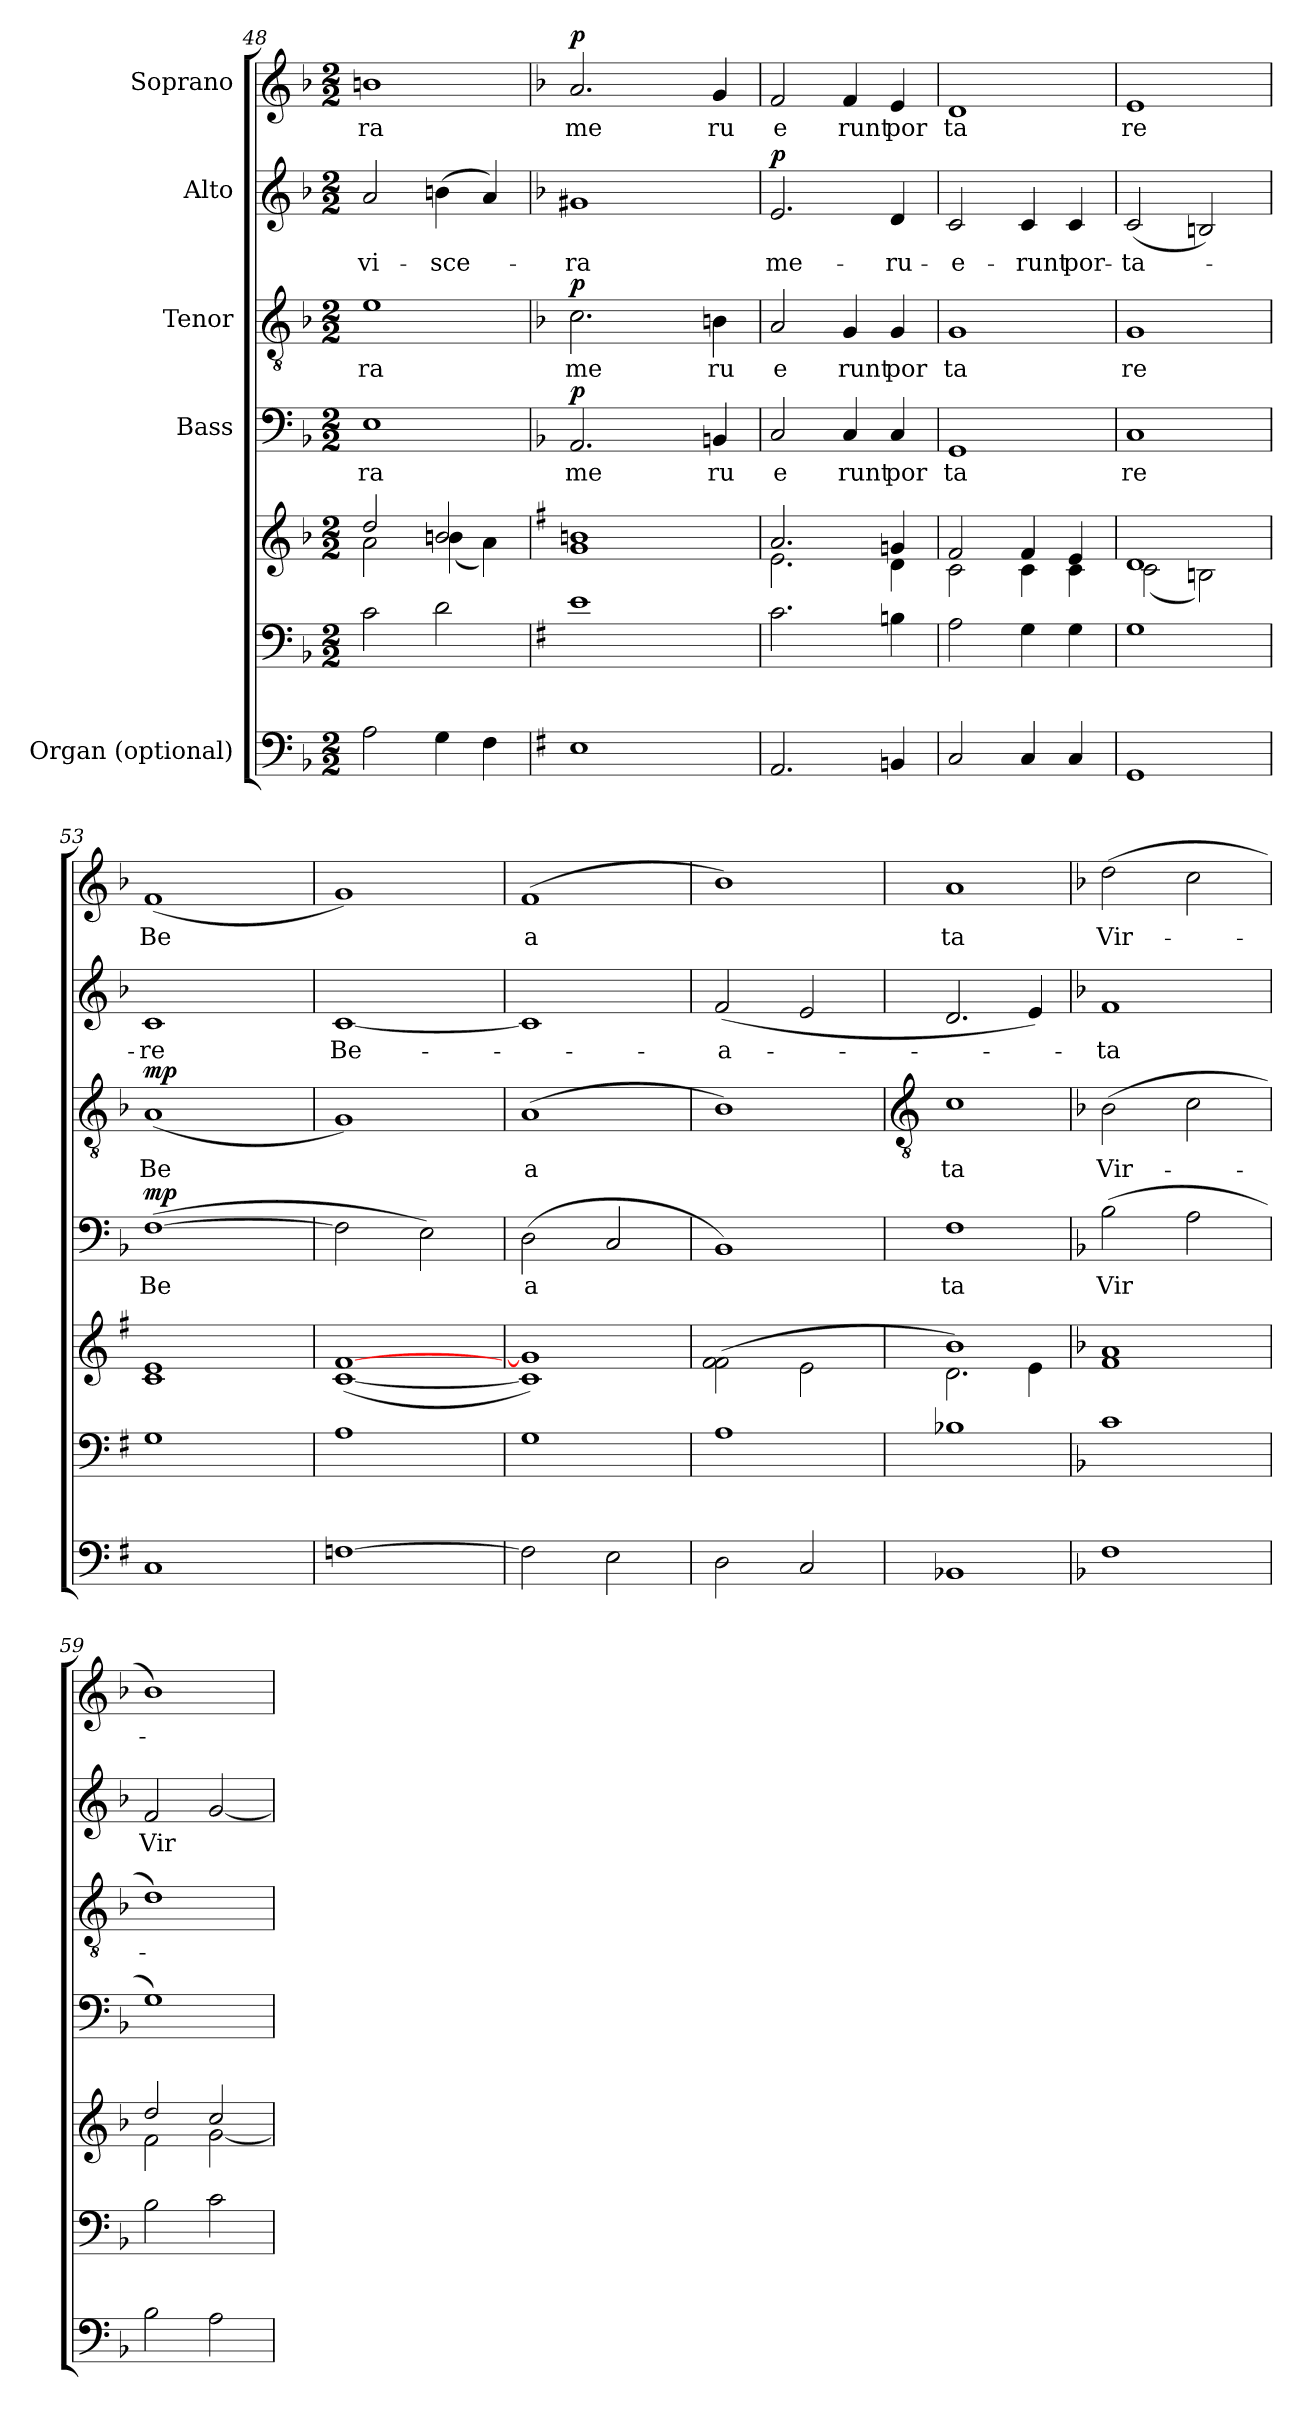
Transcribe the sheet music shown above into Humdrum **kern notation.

**kern	**kern	**kern	**kern	**text	**dynam	**kern	**text	**dynam	**kern	**text	**dynam	**kern	**text	**dynam
*part5	*part5	*part5	*part4	*part4	*part4	*part3	*part3	*part3	*part2	*part2	*part2	*part1	*part1	*part1
*staff7	*staff6	*staff5	*staff4	*staff4	*staff4	*staff3	*staff3	*staff3	*staff2	*staff2	*staff2	*staff1	*staff1	*staff1
*I"Organ (optional)	*	*	*I"Bass	*	*	*I"Tenor	*	*	*I"Alto	*	*	*I"Soprano	*	*
*clefF4	*clefF4	*clefG2	*clefF4	*	*	*clefGv2	*	*	*clefG2	*	*	*clefG2	*	*
*k[b-]	*k[b-]	*k[b-]	*k[b-]	*	*	*k[b-]	*	*	*k[b-]	*	*	*k[b-]	*	*
*F:	*F:	*F:	*F:	*	*	*F:	*	*	*F:	*	*	*F:	*	*
*M2/2	*M2/2	*M2/2	*M2/2	*	*	*M2/2	*	*	*M2/2	*	*	*M2/2	*	*
=48	=48	=48	=48	=48	=48	=48	=48	=48	=48	=48	=48	=48	=48	=48
*	*	*^	*	*	*	*	*	*	*	*	*	*	*	*
!	!	!	!	!	!LO:LY:b	!	!	!LO:LY:b	!	!	!LO:LY:b	!	!	!LO:LY:b	!
2A\	2c\	2dd/	2a\	1E	ra	.	1e	ra	.	2a/	vi-	.	1bn	ra	.
!	!	!	!	!	!	!	!	!	!	!	!LO:LY:b	!	!	!	!
4G\	2d\	2bn/	(<4bn\	.	.	.	.	.	.	(>4bn\	-sce-	.	.	.	.
4F\	.	.	4a\)	.	.	.	.	.	.	4a/)	.	.	.	.	.
=49	=49	=49	=49	=49	=49	=49	=49	=49	=49	=49	=49	=49	=49	=49	=49
*k[f#]	*k[f#]	*k[f#]	*	*	*	*	*	*	*	*	*	*	*	*	*
*G:	*G:	*G:	*	*	*	*	*	*	*	*	*	*	*	*	*
!	!	!	!	!	!LO:LY:b	!LO:DY:a	!	!LO:LY:b	!LO:DY:a	!	!LO:LY:b	!	!	!LO:LY:b	!LO:DY:a
1E	1e	1g/ 1bn/	4ryy	2.AA/	me	p	2.c\	me	p	1g#X	-ra	.	2.a/	me	p
.	.	.	4ryy	.	.	.	.	.	.	.	.	.	.	.	.
.	.	.	4ryy	.	.	.	.	.	.	.	.	.	.	.	.
!	!	!	!	!	!LO:LY:b	!	!	!LO:LY:b	!	!	!	!	!	!LO:LY:b	!
.	.	.	4ryy	4BBn/	ru	.	4Bn\	ru	.	.	.	.	4g/	ru	.
=50	=50	=50	=50	=50	=50	=50	=50	=50	=50	=50	=50	=50	=50	=50	=50
!	!	!	!	!	!LO:LY:b	!	!	!LO:LY:b	!	!	!LO:LY:b	!LO:DY:a	!	!LO:LY:b	!
2.AA/	2.c\	2.a/	2.e\	2C/	e	.	2A/	e	.	2.e/	me-	p	2f/	e	.
!	!	!	!	!	!LO:LY:b	!	!	!LO:LY:b	!	!	!	!	!	!LO:LY:b	!
.	.	.	.	4C/	runt	.	4G/	runt	.	.	.	.	4f/	runt	.
!	!	!	!	!	!LO:LY:b	!	!	!LO:LY:b	!	!	!LO:LY:b	!	!	!LO:LY:b	!
4BBn/	4Bn\	4gn/	4d\	4C/	por	.	4G/	por	.	4d/	-ru-	.	4e/	por	.
=51	=51	=51	=51	=51	=51	=51	=51	=51	=51	=51	=51	=51	=51	=51	=51
!	!	!	!	!	!LO:LY:b	!	!	!LO:LY:b	!	!	!LO:LY:b	!	!	!LO:LY:b	!
2C/	2A\	2f#/	2c\	1GG	ta	.	1G	ta	.	2c/	-e-	.	1d	ta	.
!	!	!	!	!	!	!	!	!	!	!	!LO:LY:b	!	!	!	!
4C/	4G\	4f#/	4c\	.	.	.	.	.	.	4c/	-runt	.	.	.	.
!	!	!	!	!	!	!	!	!	!	!	!LO:LY:b	!	!	!	!
4C/	4G\	4e/	4c\	.	.	.	.	.	.	4c/	por-	.	.	.	.
=52	=52	=52	=52	=52	=52	=52	=52	=52	=52	=52	=52	=52	=52	=52	=52
!	!	!	!	!	!LO:LY:b	!	!	!LO:LY:b	!	!	!LO:LY:b	!	!	!LO:LY:b	!
1GG	1G	1d/	(<2c\	1C	re	.	1G	re	.	(<2c/	-ta-	.	1e	re	.
.	.	.	2Bn\)	.	.	.	.	.	.	2Bn/)	.	.	.	.	.
=53	=53	=53	=53	=53	=53	=53	=53	=53	=53	=53	=53	=53	=53	=53	=53
!	!	!	!	!	!LO:LY:b	!LO:DY:a	!	!LO:LY:b	!LO:DY:a	!	!LO:LY:b	!	!	!LO:LY:b	!LO:DY:b
!	!	!	!	!	!	!	!	!	!	!	!	!	!	!	!LO:DY:n=1:a
1C	1G	1c/ 1e/	4ryy	(>[1F	Be	mp	(<1A	Be	mp	1c	-re	.	(<1f	Be	mp mp
.	.	.	4ryy	.	.	.	.	.	.	.	.	.	.	.	.
.	.	.	4ryy	.	.	.	.	.	.	.	.	.	.	.	.
.	.	.	4ryy	.	.	.	.	.	.	.	.	.	.	.	.
=54	=54	=54	=54	=54	=54	=54	=54	=54	=54	=54	=54	=54	=54	=54	=54
!	!	!	!	!	!	!	!	!	!	!	!LO:LY:b	!	!	!	!
[1Fn	1A	(>[1c/ [1f#/	4ryy	2F\]	.	.	1G)	.	.	[1c	Be-	.	1g)	.	.
.	.	.	4ryy	.	.	.	.	.	.	.	.	.	.	.	.
.	.	.	4ryy	2E\)	.	.	.	.	.	.	.	.	.	.	.
.	.	.	4ryy	.	.	.	.	.	.	.	.	.	.	.	.
=55	=55	=55	=55	=55	=55	=55	=55	=55	=55	=55	=55	=55	=55	=55	=55
!	!	!	!	!	!LO:LY:b	!	!	!LO:LY:b	!	!	!	!	!	!LO:LY:b	!
2F\]	1G	1c/] 1g/])	4ryy	(<2D\	a	.	(>1A	a	.	1c]	.	.	(>1f	a	.
.	.	.	4ryy	.	.	.	.	.	.	.	.	.	.	.	.
2E\	.	.	4ryy	2C/	.	.	.	.	.	.	.	.	.	.	.
.	.	.	4ryy	.	.	.	.	.	.	.	.	.	.	.	.
=56	=56	=56	=56	=56	=56	=56	=56	=56	=56	=56	=56	=56	=56	=56	=56
!	!	!	!	!	!	!	!	!	!	!	!LO:LY:b	!	!	!	!
2D\	1A	(>2f#\ 2f#\	4ryy	1BB-)	.	.	1B-)	.	.	(<2f/	-a-	.	1b-)	.	.
.	.	.	4ryy	.	.	.	.	.	.	.	.	.	.	.	.
2C/	.	2e\	4ryy	.	.	.	.	.	.	2e/	.	.	.	.	.
.	.	.	4ryy	.	.	.	.	.	.	.	.	.	.	.	.
!!LO:LB:g=z
=57	=57	=57	=57	=57	=57	=57	=57	=57	=57	=57	=57	=57	=57	=57	=57
*	*	*	*	*	*	*	*clefGv2	*	*	*	*	*	*	*	*
!	!	!	!	!	!LO:LY:b	!	!	!LO:LY:b	!	!	!	!	!	!LO:LY:b	!
1BB-X	1B-X	1b/)	2.d\	1F	ta	.	1c	ta	.	2.d/	.	.	1a	ta	.
.	.	.	4e\	.	.	.	.	.	.	4e/)	.	.	.	.	.
!!LO:LB:g=z
=58	=58	=58	=58	=58	=58	=58	=58	=58	=58	=58	=58	=58	=58	=58	=58
*k[b-]	*k[b-]	*k[b-]	*	*	*	*	*	*	*	*	*	*	*	*	*
*F:	*F:	*F:	*	*	*	*	*	*	*	*	*	*	*	*	*
!	!	!	!	!	!LO:LY:b	!	!	!LO:LY:b	!	!	!LO:LY:b	!	!	!LO:LY:b	!
1F	1c	1f/ 1a/	4ryy	(>2B-\	Vir	.	(>2B-\	Vir-	.	1f	-ta	.	(>2dd\	Vir-	.
.	.	.	4ryy	.	.	.	.	.	.	.	.	.	.	.	.
.	.	.	4ryy	2A\	.	.	2c\	.	.	.	.	.	2cc\	.	.
.	.	.	4ryy	.	.	.	.	.	.	.	.	.	.	.	.
=59	=59	=59	=59	=59	=59	=59	=59	=59	=59	=59	=59	=59	=59	=59	=59
!	!	!	!	!	!	!	!	!	!	!	!LO:LY:b	!	!	!	!
2B-\	2B-\	2dd/	2f\	1G)	.	.	1d)	.	.	2f/	Vir	.	1b-)	.	.
2A\	2c\	2cc/	[2g\	.	.	.	.	.	.	[2g/	.	.	.	.	.
*	*	*v	*v	*	*	*	*	*	*	*	*	*	*	*	*
=	=	=	=	=	=	=	=	=	=	=	=	=	=	=
*-	*-	*-	*-	*-	*-	*-	*-	*-	*-	*-	*-	*-	*-	*-
